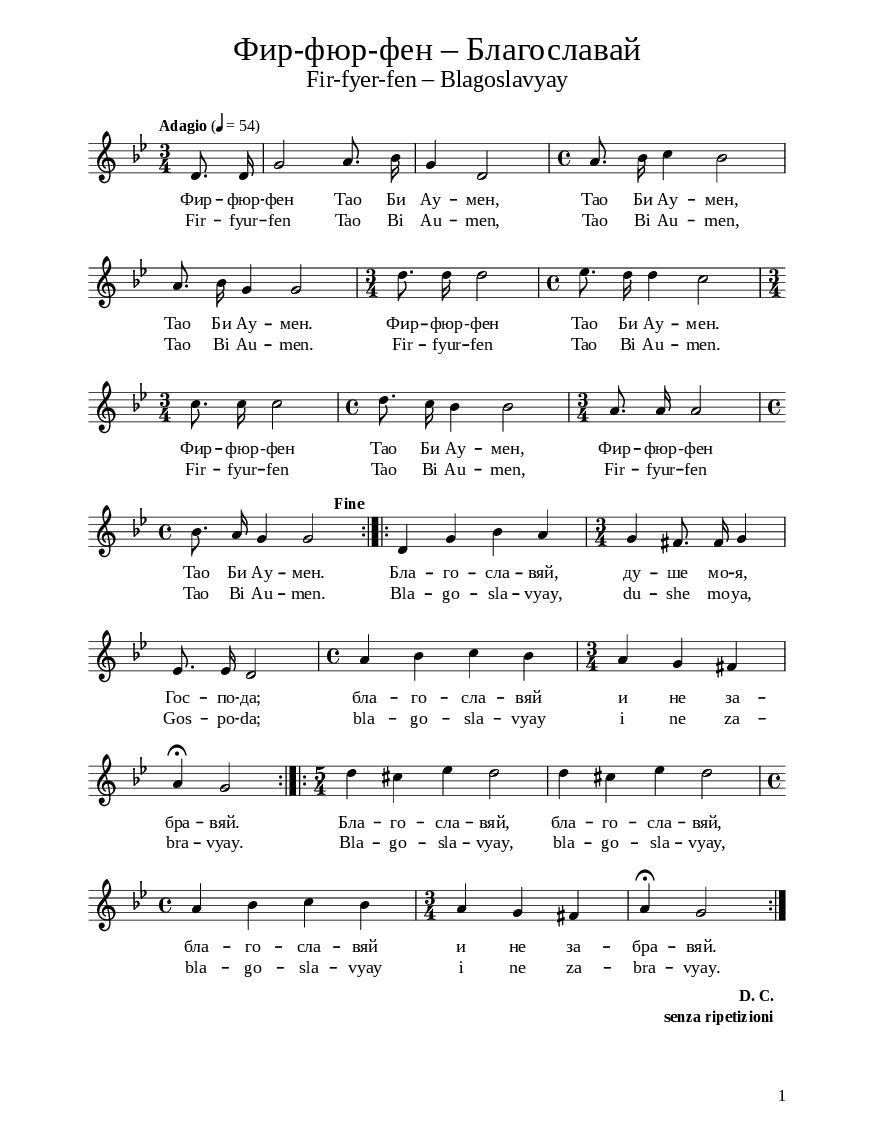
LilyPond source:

\version "2.24.0"

% include paper part and global functions
\include "include/globals.ily"

\bookpart {
  \label #'ref070
  \tocItem \markup "Фир-фюр-фен – Благославай – Fir-fyer-fen – Blagoslavyay"
  \include "include/bookpart-paper.ily"
  \score {
    \include "include/score-layout.ily"

    \new Voice \absolute  {
      \clef treble
      \key g\minor
      \time 3/4
      \tempoFunc "Adagio" 4 "54"
      \partial 4
      \autoBeamOff

      d'8. d'16 | g'2 a'8. bes'16 |  g'4 d'2 | \time 4/4  a'8. bes'16 c''4 bes'2 | \break

      a'8. bes'16 g'4 g'2 | \time 3/4  d''8. d''16 d''2 | \time 4/4  es''8. d''16 d''4 c''2 \break

      \time 3/4  c''8. c''16 c''2 | \time 4/4  d''8. c''16 bes'4 bes'2 | \time 3/4  a'8. a'16 a'2 \break |

      \time 4/4  bes'8. a'16 g'4 g'2^\markup \bold "        Fine"
      | \bar ":|.|:" d'4 g'4 bes'4 a'4 |  \time 3/4  g'4 fis'8. fis'16 g'4 \break |

      es'8. es'16 d'2 | \time 4/4  a'4 bes'4 c''4 bes'4 | \time 3/4  a'4 g'4 fis'4 \break |

      a'4 \fermata g'2 | \bar ":|.|:" \time 5/4
      d''4 cis''4 es''4 d''2 | d''4 cis''4 es''4 d''2 \break |

      \time 4/4  a'4 bes'4 c''4 bes'4 | \time 3/4  a'4 g'4 fis'4 |  a'4 \fermata g'2
      | \bar ":|."
    }

    \addlyrics {
      Фир -- фюр --
      фен Тао Би Ау -- мен, Тао Би Ау -- мен, Тао Би
      Ау -- мен. Фир -- фюр -- "-фен" Тао Би Ау -- мен.
      Фир -- фюр -- "-фен" Тао Би Ау -- мен, Фир -- фюр --
      "-фен" Тао Би Ау -- мен. Бла -- го -- сла -- вяй,
      ду -- ше мо -- я, Гос -- по -- да; бла -- го --
      сла -- вяй и не за -- бра -- вяй. Бла -- го --
      сла -- вяй, бла -- го -- сла -- вяй, бла -- го --
      сла -- вяй и не за -- бра -- вяй.}
      \addlyrics {
        Fir -- fyur --
        fen Tao Bi Au -- men, Tao Bi Au -- men, Tao Bi
        Au -- men. Fir -- fyur -- fen Tao Bi Au -- men.
        Fir -- fyur -- fen Tao Bi Au -- men, Fir -- fyur --
        fen Tao Bi Au -- men. Bla -- go -- sla -- vyay,
        du -- she mo -- ya, Gos -- po -- da; bla -- go --
        sla -- vyay i ne za -- bra -- vyay. Bla -- go --
        sla -- vyay, bla -- go -- sla -- vyay, bla -- go --
        sla -- vyay i ne za -- bra -- vyay.}

        \header {
          title = \titleFunc "Фир-фюр-фен – Благославай" "Fir-fyer-fen – Blagoslavyay"
        }

        \midi{}

      } % score

      \markup \dc-two "D. C." "senza ripetizioni"

      \pageBreak

      % include foreign translation(s) of the song
      \version "2.20.0"

\markup \fill-line { \fontsize #deTitleFontSize "Zaglavie DE" }
\markup \null
\markup \null
\markup \fontsize #deCoupletFontSize {
  \hspace #10
  \override #`(baseline-skip . ,deCoupletBaselineSkip)

  \column {
    \line { " " }

    \line {   "   "Fir-fyur-fen Tao Bi Au-men, }
    \line {   "   "Tao Bi Au-men, Tao Bi Au-men.}
    \line {   "   "Fir-fyur-fen Tao Bi Au-men, }
    \line {   "   "Fir-fyur-fen Tao Bi Au-men, }
    \line {   "   "Fir-fyur-fen Tao Bi Au-men. }
    \line {   "   " }
    \line {   "   "Segne meine Seele den Herrn,}
    \line {   "   "segne und vergiss nicht}
    \line {   "   "Segne, segne, segne und vergiß nicht.}



  }


}


    } % bookpart
